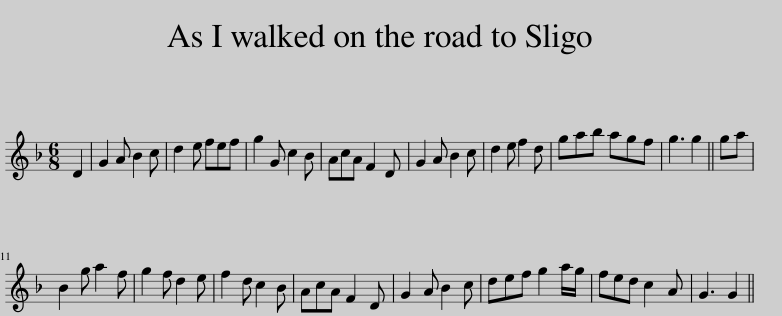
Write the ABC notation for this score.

X:1
L:1/8
M:6/8
I:linebreak $
K:F
V:1 treble
V:1
 D2 | G2 A B2 c | d2 e fef | g2 G c2 B | AcA F2 D | %5
 G2 A B2 c | d2 e f2 d | gab agf | g3 g2 || ga |$ %10
 B2 g a2 f | g2 f d2 e | f2 d c2 B | AcA F2 D | G2 A B2 c | %15
 def g2 a/g/ | fed c2 A | G3 G2 || %18
